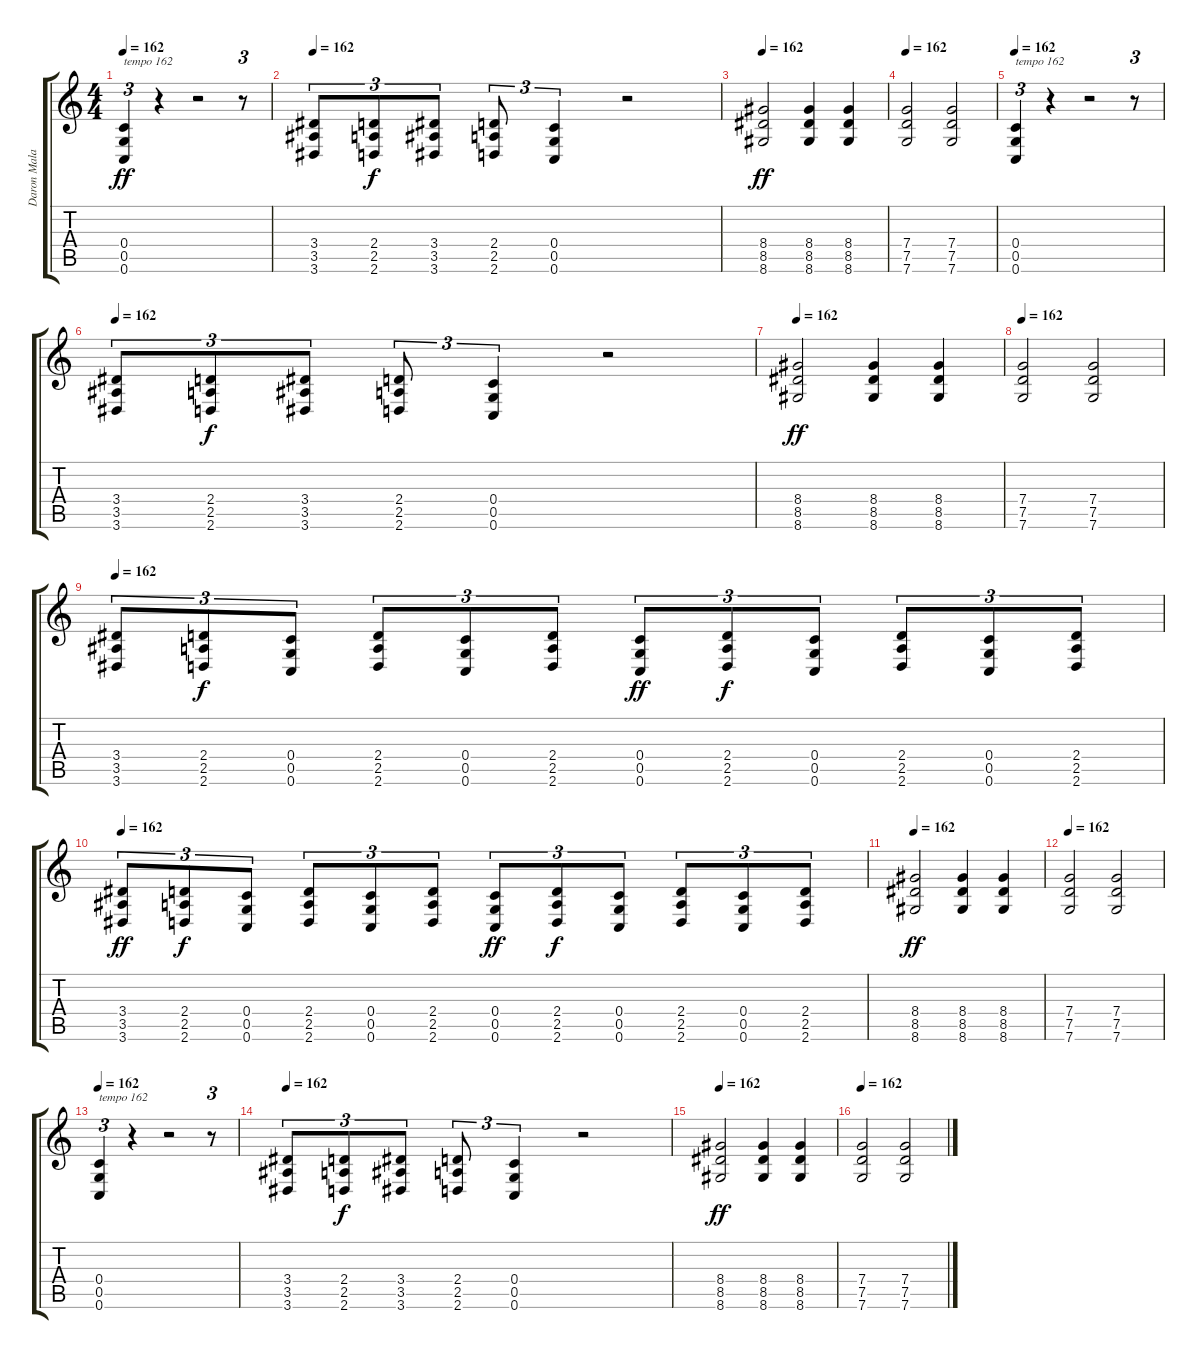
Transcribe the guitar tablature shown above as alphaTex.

\track ("Daron Malakian (disto)" "Daron Mala") {instrument distortionguitar}
\staff {score tabs}
\tuning (D4 A3 F3 C3 G2 C2) {hide}
\ts (4 4)
\tempo 162
\clef g2
\ks c
(0.4 0.5 0.6).4{tu (3 2) txt "tempo 162" dy ff balance 8 instrument distortionguitar} r.4 r.2 r.8{tu (3 2)} |
\tempo 162
(3.4 3.5 3.6).8{tu (3 2)} (2.4 2.5 2.6).8{tu (3 2) dy f} (3.4 3.5 3.6).8{tu (3 2)} (2.4 2.5 2.6).8{tu (3 2)} (0.4 0.5 0.6).4{tu (3 2)} r.2 |
\tempo 162
(8.4 8.5 8.6).2{dy ff} (8.4 8.5 8.6).4 (8.4 8.5 8.6).4 |
\tempo 162
(7.4 7.5 7.6).2 (7.4 7.5 7.6).2 |
\tempo 162
(0.4 0.5 0.6).4{tu (3 2) txt "tempo 162"} r.4 r.2 r.8{tu (3 2)} |
\tempo 162
(3.4 3.5 3.6).8{tu (3 2)} (2.4 2.5 2.6).8{tu (3 2) dy f} (3.4 3.5 3.6).8{tu (3 2)} (2.4 2.5 2.6).8{tu (3 2)} (0.4 0.5 0.6).4{tu (3 2)} r.2 |
\tempo 162
(8.4 8.5 8.6).2{dy ff} (8.4 8.5 8.6).4 (8.4 8.5 8.6).4 |
\tempo 162
(7.4 7.5 7.6).2 (7.4 7.5 7.6).2 |
\tempo 162
(3.4 3.5 3.6).8{tu (3 2)} (2.4 2.5 2.6).8{tu (3 2) dy f} (0.4 0.5 0.6).8{tu (3 2)} (2.4 2.5 2.6).8{tu (3 2)} (0.4 0.5 0.6).8{tu (3 2)} (2.4 2.5 2.6).8{tu (3 2)} (0.4 0.5 0.6).8{tu (3 2) dy ff} (2.4 2.5 2.6).8{tu (3 2) dy f} (0.4 0.5 0.6).8{tu (3 2)} (2.4 2.5 2.6).8{tu (3 2)} (0.4 0.5 0.6).8{tu (3 2)} (2.4 2.5 2.6).8{tu (3 2)} |
\tempo 162
(3.4 3.5 3.6).8{tu (3 2) dy ff} (2.4 2.5 2.6).8{tu (3 2) dy f} (0.4 0.5 0.6).8{tu (3 2)} (2.4 2.5 2.6).8{tu (3 2)} (0.4 0.5 0.6).8{tu (3 2)} (2.4 2.5 2.6).8{tu (3 2)} (0.4 0.5 0.6).8{tu (3 2) dy ff} (2.4 2.5 2.6).8{tu (3 2) dy f} (0.4 0.5 0.6).8{tu (3 2)} (2.4 2.5 2.6).8{tu (3 2)} (0.4 0.5 0.6).8{tu (3 2)} (2.4 2.5 2.6).8{tu (3 2)} |
\tempo 162
(8.4 8.5 8.6).2{dy ff} (8.4 8.5 8.6).4 (8.4 8.5 8.6).4 |
\tempo 162
(7.4 7.5 7.6).2 (7.4 7.5 7.6).2 |
\tempo 162
(0.4 0.5 0.6).4{tu (3 2) txt "tempo 162"} r.4 r.2 r.8{tu (3 2)} |
\tempo 162
(3.4 3.5 3.6).8{tu (3 2)} (2.4 2.5 2.6).8{tu (3 2) dy f} (3.4 3.5 3.6).8{tu (3 2)} (2.4 2.5 2.6).8{tu (3 2)} (0.4 0.5 0.6).4{tu (3 2)} r.2 |
\tempo 162
(8.4 8.5 8.6).2{dy ff} (8.4 8.5 8.6).4 (8.4 8.5 8.6).4 |
\tempo 162
(7.4 7.5 7.6).2 (7.4 7.5 7.6).2
